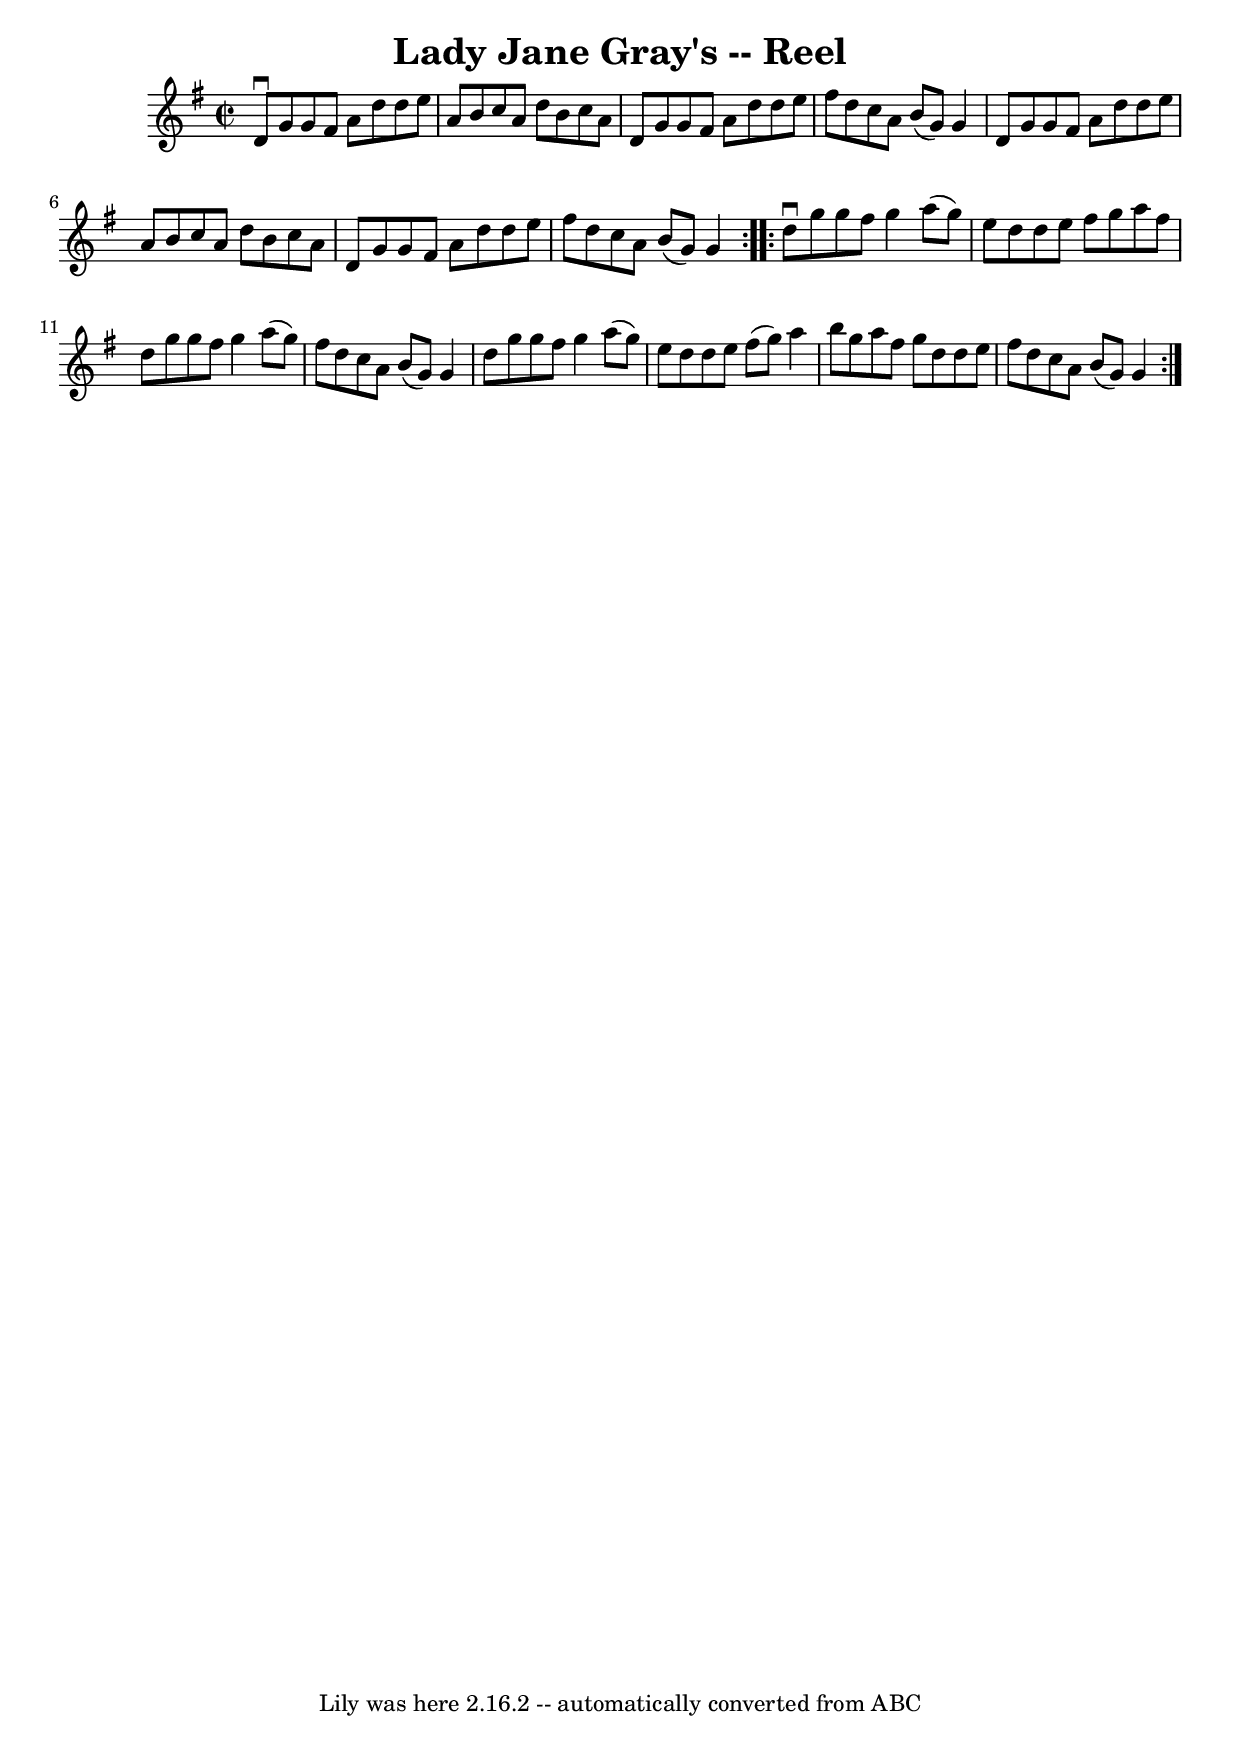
\version "2.7.40"
\include "Mammoth.ily"
\header {
	book = "Ryan's Mammoth Collection"
	crossRefNumber = "1"
	footnotes = "\\\\280"
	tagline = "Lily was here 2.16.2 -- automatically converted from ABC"
	title = "Lady Jane Gray's -- Reel"
}
voicedefault =  {
\set Score.defaultBarType = "empty"

\repeat volta 2 {
\override Staff.TimeSignature #'style = #'C
 \time 2/2 \key g \major d'8^\downbow g'8 g'8 fis'8 a'8 d''8   
 d''8 e''8    |
 a'8 b'8 c''8 a'8 d''8 b'8 c''8    
a'8    |
 d'8 g'8 g'8 fis'8 a'8 d''8 d''8 e''8    
|
 fis''8 d''8 c''8 a'8 b'8 (g'8) g'4    |
   
 d'8 g'8 g'8 fis'8 a'8 d''8 d''8 e''8    |
 a'8   
 b'8 c''8 a'8 d''8 b'8 c''8 a'8    |
 d'8 g'8    
g'8 fis'8 a'8 d''8 d''8 e''8    |
 fis''8 d''8    
c''8 a'8 b'8 (g'8) g'4    }     \repeat volta 2 { d''8 
^\downbow g''8 g''8 fis''8 g''4 a''8 (g''8)   |
   
e''8 d''8 d''8 e''8 fis''8 g''8 a''8 fis''8    |
   
d''8 g''8 g''8 fis''8 g''4 a''8 (g''8)   |
 fis''8 
 d''8 c''8 a'8 b'8 (g'8) g'4    |
 d''8 g''8    
g''8 fis''8 g''4 a''8 (g''8)   |
 e''8 d''8 d''8   
 e''8 fis''8 (g''8) a''4    |
 b''8 g''8 a''8    
fis''8 g''8 d''8 d''8 e''8    |
 fis''8 d''8 c''8    
a'8 b'8 (g'8) g'4    }   
}

\score{
    <<

	\context Staff="default"
	{
	    \voicedefault 
	}

    >>
	\layout {
	}
	\midi {}
}
